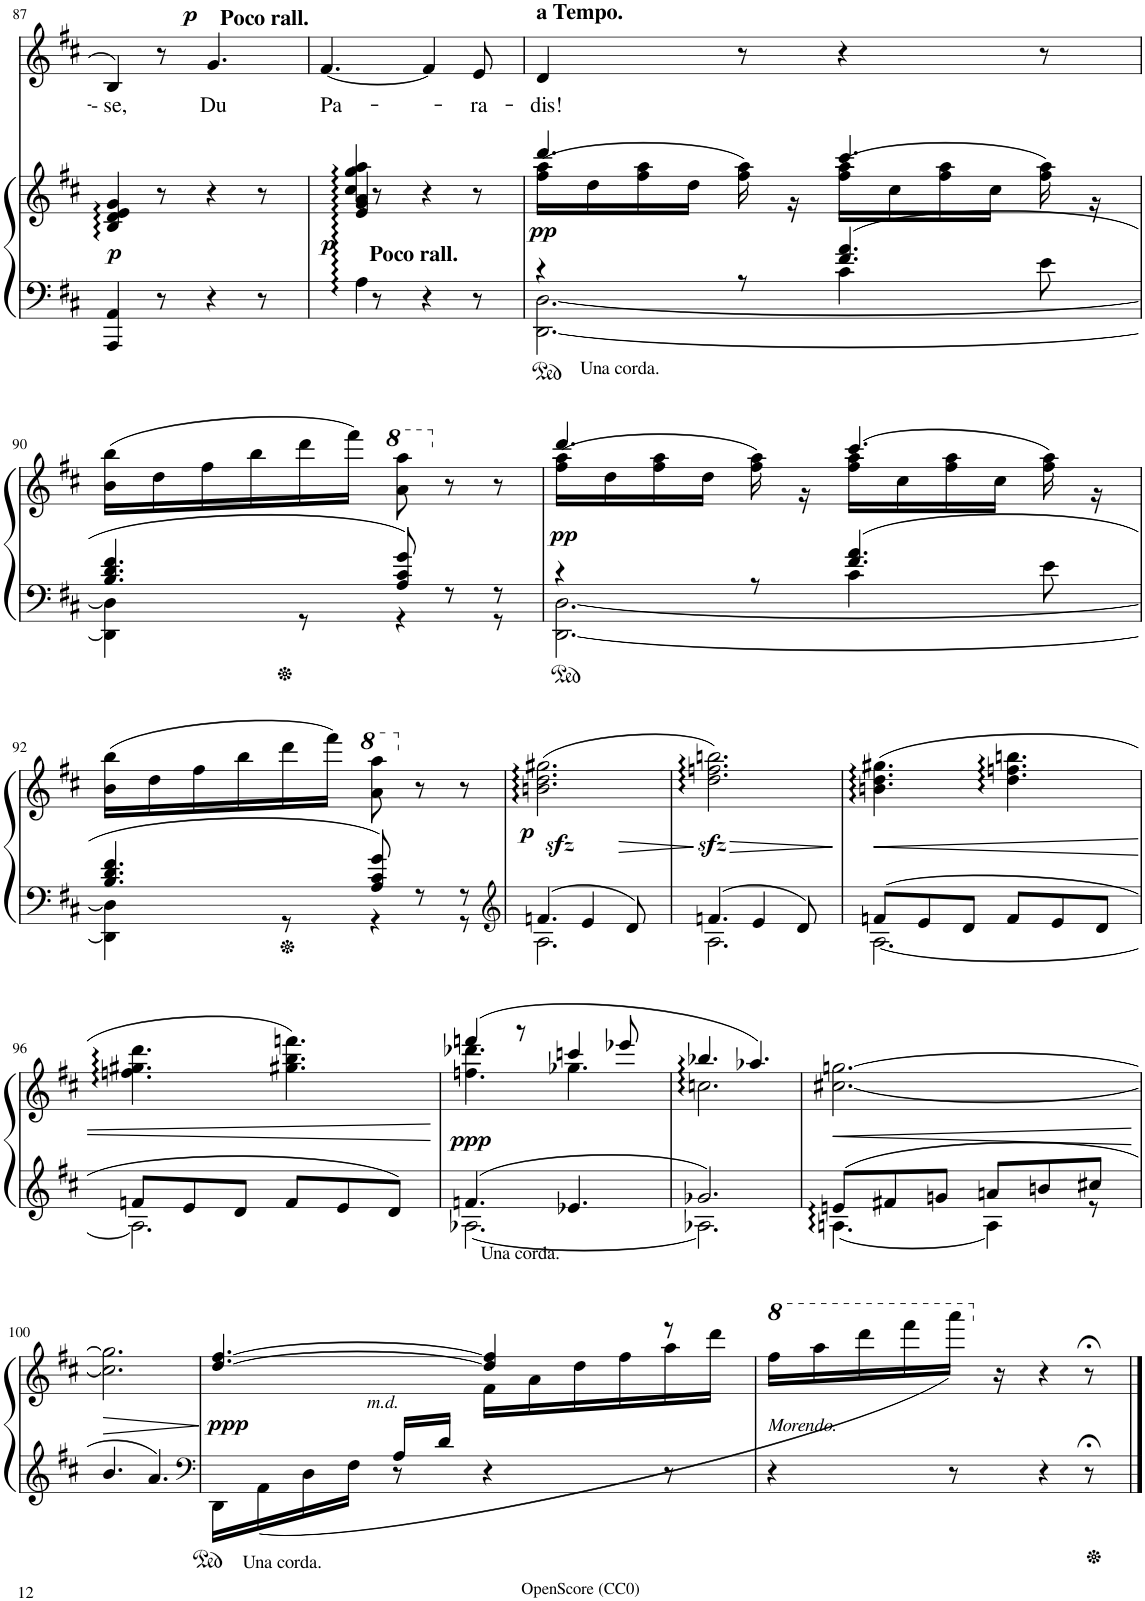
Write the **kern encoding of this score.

**kern	**kern	**dynam	**kern	**text	**dynam
*part2	*part2	*part2	*part1	*part1	*part1
*staff3	*staff2	*staff2/3	*staff1	*staff1	*staff1
*I"Piano	*	*	*I"Chant Voice	*	*
*I'Pno	*	*	*	*	*
!!LO:PB:g=z
*clefF4	*clefG2	*	*clefG2	*	*
*k[f#c#]	*k[f#c#]	*	*k[f#c#]	*	*
*M6/8	*M6/8	*	*M6/8	*	*
=87	=87	=87	=87	=87	=87
!	!	!LO:DY:b	!	!LO:LY:b	!
4AAA/ 4AA/	4B/ 4d/ 4e/ 4g/	p	4B/	-- se,	.
8r	8r	.	8r	.	.
!	!	!	!LO:TX:a:B:t=Poco rall.	!	!
!	!	!	!	!LO:LY:b	!LO:DY:a
4r	4r	.	4.g/	Du	p
8r	8r	.	.	.	.
=88	=88	=88	=88	=88	=88
*^	*^	*	*	*	*
!	!	!	!	!LO:DY:b	!	!LO:LY:b	!
4ryy	4A\	4a/ 4cc#/ 4gg/ 4aa/	4e/ 4g/	p	[4.f#/	Pa-	.
!	!	!LO:TX:b:B:t=Poco rall.	!	!	!	!	!
8r	2ryy	8r	2ryy	.	.	.	.
4r	.	4r	.	.	4f#/]	.	.
!	!	!	!	!	!	!LO:LY:b	!
8r	.	8r	.	.	8e/	-ra-	.
=89	=89	=89	=89	=89	=89	=89	=89
*	*^	*	*	*	*	*	*
!	!	!	!	!	!	!LO:TX:a:B:t=a Tempo.	!	!
!LO:TX:b:t=Una corda.	!	!	!	!	!	!	!	!
!	!	!	!	!	!LO:DY:b	!	!LO:LY:b	!
4r	[2.DD\ [2.D\	4.ryy	4.ddd/	(>16ff#\ 16aa\LL	pp	4d/	-dis!	.
.	.	.	.	16dd\	.	.	.	.
.	.	.	.	16ff#\ 16aa\	.	.	.	.
.	.	.	.	16dd\JJ	.	.	.	.
8r	.	.	.	16ff#\ 16aa\)	.	8r	.	.
.	.	.	.	16r	.	.	.	.
4.f#/ 4.a/	.	4c#\	4.ccc#/	(>16ff#\ 16aa\LL	.	4r	.	.
.	.	.	.	16cc#\	.	.	.	.
.	.	.	.	16ff#\ 16aa\	.	.	.	.
.	.	.	.	16cc#\JJ	.	.	.	.
.	.	8e\	.	16ff#\ 16aa\)	.	8r	.	.
.	.	.	.	16r	.	.	.	.
*	*v	*v	*	*	*	*	*	*
*	*	*v	*v	*	*	*	*
!!LO:LB:g=z
=90	=90	=90	=90	=90	=90	=90
4.B/ 4.d/ 4.f#/	4DD\] 4D\]	(16b\ 16bb\LL	.	2.r	.	.
.	.	16dd\	.	.	.	.
.	.	16ff#\	.	.	.	.
.	.	16bb\	.	.	.	.
.	8r	16ddd\	.	.	.	.
.	.	16fff#\JJ)	.	.	.	.
*	*	*8va	*	*	*	*
8A/ 8c#/ 8g/	4r	8aa\ 8aaa\	.	.	.	.
*	*	*X8va	*	*	*	*
8r	.	8r	.	.	.	.
8r	8r	8r	.	.	.	.
=91	=91	=91	=91	=91	=91	=91
*	*^	*^	*	*	*	*
!	!	!	!	!	!LO:DY:b	!	!	!
4r	[2.DD\ [2.D\	4.ryy	4.ddd/	(>16ff#\ 16aa\LL	pp	2.r	.	.
.	.	.	.	16dd\	.	.	.	.
.	.	.	.	16ff#\ 16aa\	.	.	.	.
.	.	.	.	16dd\JJ	.	.	.	.
8r	.	.	.	16ff#\ 16aa\)	.	.	.	.
.	.	.	.	16r	.	.	.	.
4.f#/ 4.a/	.	4c#\	(>4.ccc#/	16ff#\ 16aa\LL	.	.	.	.
.	.	.	.	16cc#\	.	.	.	.
.	.	.	.	16ff#\ 16aa\	.	.	.	.
.	.	.	.	16cc#\JJ	.	.	.	.
.	.	8e\	.	16ff#\ 16aa\)	.	.	.	.
.	.	.	.	16r	.	.	.	.
*	*v	*v	*	*	*	*	*	*
*	*	*v	*v	*	*	*	*
!!LO:LB:g=z
=92	=92	=92	=92	=92	=92	=92
4.B/ 4.d/ 4.f#/	4DD\] 4D\]	(16b\ 16bb\LL	.	2.r	.	.
.	.	16dd\	.	.	.	.
.	.	16ff#\	.	.	.	.
.	.	16bb\	.	.	.	.
.	8r	16ddd\	.	.	.	.
.	.	16fff#\JJ)	.	.	.	.
*	*	*8va	*	*	*	*
8A/ 8c#/ 8g/	4r	8aa\ 8aaa\	.	.	.	.
*	*	*X8va	*	*	*	*
8r	.	8r	.	.	.	.
8r	8r	8r	.	.	.	.
=93	=93	=93	=93	=93	=93	=93
*clefG2	*	*	*	*	*	*
!	!	!	!LO:HP:b	!	!	!
!	!	!	!LO:DY:n=1:b	!	!	!
4.fn/	2.A\	(2.bn\zz< 2.dd\zz< 2.gg#X\zz<	> p	2.r	.	.
4e/	.	.	.	.	.	.
8d/	.	.	.	.	.	.
=94	=94	=94	=94	=94	=94	=94
!	!	!	!LO:HP:b	!	!	!
4.fn/	2.A\	2.dd\zz< 2.ffn\zz< 2.bbn\zz<)	>	2.r	.	.
4e/	.	.	.	.	.	.
8d/	.	.	.	.	.	.
*v	*v	*	*	*	*	*
.	.	]	.	.	.
=95	=95	=95	=95	=95	=95
*^	*	*	*	*	*
!	!	!	!LO:HP:b	!	!	!
8fn/L	[2.A\	(4.bn\ 4.dd\ 4.gg#X\	<	2.r	.	.
8e/	.	.	.	.	.	.
8d/J	.	.	.	.	.	.
8f/L	.	4.dd\ 4.ffn\ 4.bbn\	.	.	.	.
8e/	.	.	.	.	.	.
8d/J	.	.	.	.	.	.
!!LO:LB:g=z
=96	=96	=96	=96	=96	=96	=96
8fn/L	2.A\]	4.ffn\ 4.gg#X\ 4.ddd\	.	2.r	.	.
8e/	.	.	.	.	.	.
8d/J	.	.	.	.	.	.
8f/L	.	4.gg#X\ 4.bb\ 4.fffn\)	.	.	.	.
8e/	.	.	.	.	.	.
8d/J	.	.	.	.	.	.
*v	*v	*	*	*	*	*
.	.	]	.	.	.
=97	=97	=97	=97	=97	=97
*^	*^	*	*	*	*
!LO:TX:b:t=Una corda.	!	!	!	!	!	!	!
!	!	!	!	!LO:DY:b	!	!	!
4.fn/	[2.A-X\	(4fffn/	4.ffn\ 4.ddd-X\	ppp	2.r	.	.
.	.	8r	.	.	.	.	.
4.e-X/	.	4cccn/	4.gg-X\	.	.	.	.
.	.	8eee-X/	.	.	.	.	.
=98	=98	=98	=98	=98	=98	=98	=98
2.g-X/	2.A-X\]	4.bb-X/	2.ccn\	.	2.r	.	.
.	.	4.aa-X/)	.	.	.	.	.
*	*	*v	*v	*	*	*	*
=99	=99	=99	=99	=99	=99	=99
!	!	!	!LO:HP:b	!	!	!
8en/L	[4.An\	[2.cc#X\ [2.ggn\	<	2.r	.	.
8f#X/	.	.	.	.	.	.
8gn/J	.	.	.	.	.	.
8an/L	4A\]	.	.	.	.	.
8bn/	.	.	.	.	.	.
8cc#X/J	8r	.	.	.	.	.
*v	*v	*	*	*	*	*
.	.	[	.	.	.
!!LO:LB:g=z
=100	=100	=100	=100	=100	=100
4.b/	2.cc#\] 2.gg\]	.	2.r	.	.
4.a/	.	.	.	.	.
.	.	[	.	.	.
=101	=101	=101	=101	=101	=101
*clefF4	*	*	*	*	*
*^	*^	*	*	*	*
!LO:TX:b:t=Una corda.	!	!	!	!	!	!	!
!	!	!	!	!LO:DY:b	!	!	!
4ryy	16DD\LL	[4.dd/ [4.ff#/	4ryy	ppp	2.r	.	.
.	(<16AA\	.	.	.	.	.	.
.	16D\	.	.	.	.	.	.
.	16F#\JJ	.	.	.	.	.	.
!	!	!	!LO:TX:b:i:t=m.d.	!	!	!	!
16A/LL	8r	.	8ryy	.	.	.	.
16d/JJ	.	.	.	.	.	.	.
4.ryy	4r	4dd/] 4ff#/]	16f#\LL	.	.	.	.
.	.	.	16a\	.	.	.	.
.	.	.	16dd\	.	.	.	.
.	.	.	16ff#\	.	.	.	.
.	8r	8r	16aa\	.	.	.	.
.	.	.	16ddd\JJ	.	.	.	.
*v	*v	*	*	*	*	*	*
*	*v	*v	*	*	*	*
=102	=102	=102	=102	=102	=102
*	*8va	*	*	*	*
*	*^	*	*	*	*
!	!LO:TX:b:i:t=Morendo.	!	!	!	!	!
*	*v	*v	*	*	*	*
4r	16fff#\LL	.	2.r	.	.
.	16aaa\	.	.	.	.
.	16dddd\	.	.	.	.
.	16ffff#\	.	.	.	.
8r	16aaaa\JJ)	.	.	.	.
*	*X8va	*	*	*	*
.	16r	.	.	.	.
4r	4r	.	.	.	.
8r;<	8r;<	.	.	.	.
==	==	==	==	==	==
*-	*-	*-	*-	*-	*-
